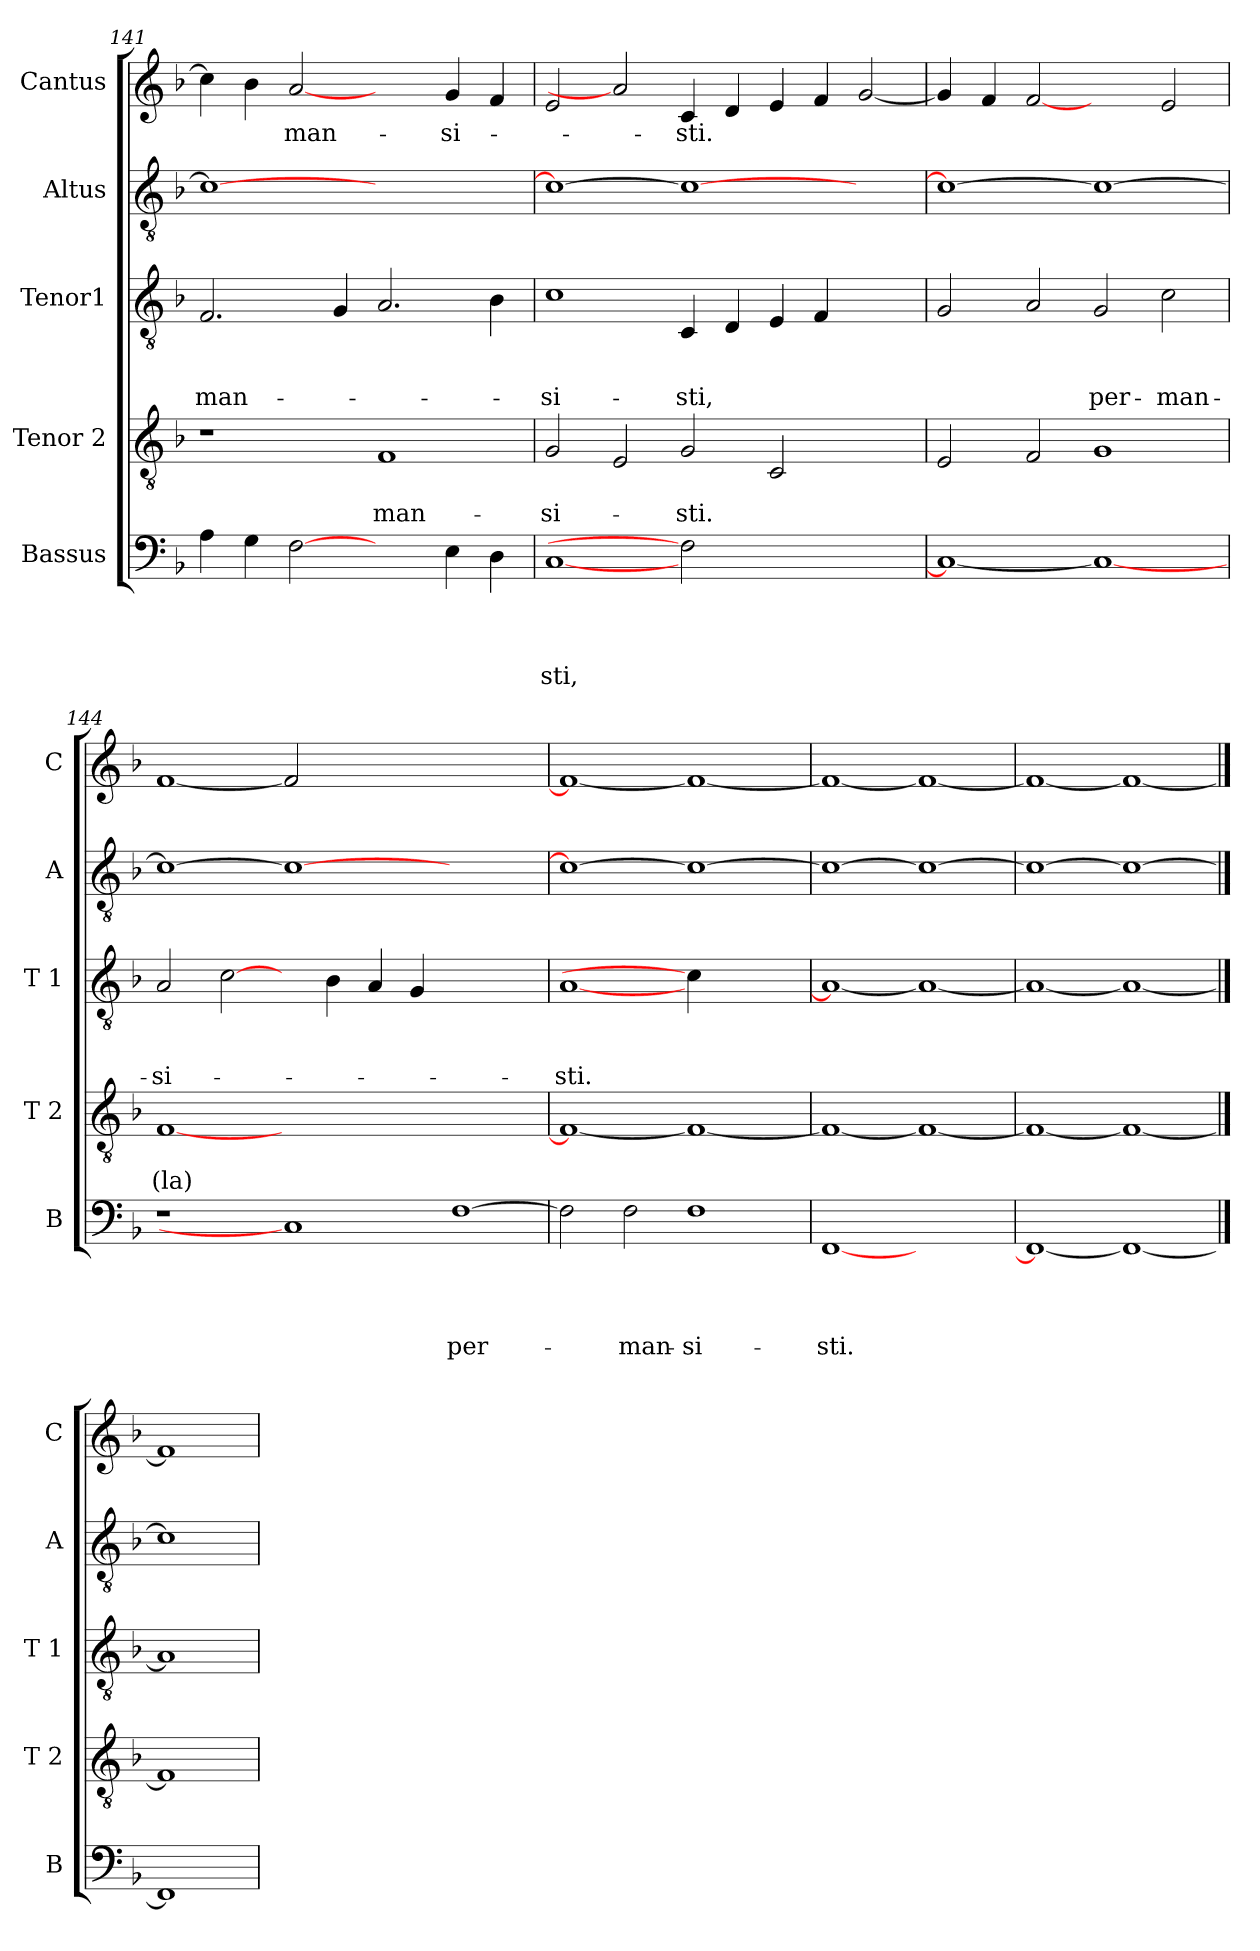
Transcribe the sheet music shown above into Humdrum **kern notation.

**kern	**text	**text	**text	**text	**kern	**text	**text	**kern	**text	**text	**text	**kern	**kern	**text
*part5	*part5	*part5	*part5	*part5	*part4	*part4	*part4	*part3	*part3	*part3	*part3	*part2	*part1	*part1
*staff5	*staff5	*staff5	*staff5	*staff5	*staff4	*staff4	*staff4	*staff3	*staff3	*staff3	*staff3	*staff2	*staff1	*staff1
*I"Bassus	*	*	*	*	*I"Tenor 2	*	*	*I"Tenor1	*	*	*	*I"Altus	*I"Cantus	*
*I'B	*	*	*	*	*I'T 2	*	*	*I'T 1	*	*	*	*I'A	*I'C	*
*clefF4	*	*	*	*	*clefGv2	*	*	*clefGv2	*	*	*	*clefGv2	*clefG2	*
*k[b-]	*	*	*	*	*k[b-]	*	*	*k[b-]	*	*	*	*k[b-]	*k[b-]	*
*F:	*	*	*	*	*F:	*	*	*F:	*	*	*	*F:	*F:	*
=141	=141	=141	=141	=141	=141	=141	=141	=141	=141	=141	=141	=141	=141	=141
!	!	!	!	!	!	!	!	!	!	!	!LO:LY:b	!	!	!
4A\	.	.	.	.	1r	.	.	2.F/	.	.	-man-	1c_	4cc\]	.
4G\	.	.	.	.	.	.	.	.	.	.	.	.	4b-\	.
!	!	!	!	!	!	!	!	!	!	!	!	!	!	!LO:LY:b
[2F	.	.	.	.	.	.	.	.	.	.	.	.	[2a	-man-
.	.	.	.	.	.	.	.	4G/	.	.	.	.	.	.
!	!	!	!	!	!	!	!LO:LY:b	!	!	!	!	!	!	!
2ryy	.	.	.	.	1F	.	man-	2.A/	.	.	.	1ryy	2ryy	.
!	!	!	!	!	!	!	!	!	!	!	!	!	!	!LO:LY:b
4E\	.	.	.	.	.	.	.	.	.	.	.	.	4g/	-si-
4D\	.	.	.	.	.	.	.	4B-\	.	.	.	.	4f/	.
=142	=142	=142	=142	=142	=142	=142	=142	=142	=142	=142	=142	=142	=142	=142
!	!	!	!	!LO:LY:b	!	!	!LO:LY:b	!	!	!	!LO:LY:b	!	!	!
[1C	.	.	.	-sti,	2G/	.	-si-	1c	.	.	-si-	1c_	2e/	.
.	.	.	.	.	2E/	.	.	.	.	.	.	.	2a]	.
!	!	!	!	!	!	!	!LO:LY:b	!	!	!	!LO:LY:b	!	!	!LO:LY:b
2F]	.	.	.	.	2G/	.	-sti.	4C/	.	.	-sti,	1c_	4c/	-sti.
.	.	.	.	.	.	.	.	4D/	.	.	.	.	4d/	.
1ryy	.	.	.	.	2C/	.	.	4E/	.	.	.	.	4e/	.
.	.	.	.	.	.	.	.	4F/	.	.	.	.	4f/	.
.	.	.	.	.	2ryy	.	.	2ryy	.	.	.	2ryy	[2g/	.
=143	=143	=143	=143	=143	=143	=143	=143	=143	=143	=143	=143	=143	=143	=143
1C_	.	.	.	.	2E/	.	.	2G/	.	.	.	1c_	4g/]	.
.	.	.	.	.	.	.	.	.	.	.	.	.	4f/	.
.	.	.	.	.	2F/	.	.	2A/	.	.	.	.	[2f	.
!	!	!	!	!	!	!	!	!	!	!	!LO:LY:b	!	!	!
1C_	.	.	.	.	1G	.	.	2G/	.	.	per-	1c_	2ryy	.
!	!	!	!	!	!	!	!	!	!	!	!LO:LY:b	!	!	!
.	.	.	.	.	.	.	.	2c\	.	.	-man-	.	2e/	.
=144	=144	=144	=144	=144	=144	=144	=144	=144	=144	=144	=144	=144	=144	=144
!	!	!	!	!	!	!	!LO:LY:b	!	!	!	!LO:LY:b	!	!	!
1r	.	.	.	.	[1F	.	(la)	2A/	.	.	-si-	1c_	[1f	.
.	.	.	.	.	.	.	.	[2c\	.	.	.	.	.	.
1C]	.	.	.	.	0ryy	.	.	4ryy	.	.	.	1c_	2f]	.
.	.	.	.	.	.	.	.	4B-\	.	.	.	.	.	.
.	.	.	.	.	.	.	.	4A/	.	.	.	.	1.ryy	.
.	.	.	.	.	.	.	.	4G/	.	.	.	.	.	.
!	!	!	!	!LO:LY:b	!	!	!	!	!	!	!	!	!	!
[1F	.	.	.	per-	.	.	.	1ryy	.	.	.	1ryy	.	.
=145	=145	=145	=145	=145	=145	=145	=145	=145	=145	=145	=145	=145	=145	=145
!	!	!	!	!	!	!	!	!	!	!	!LO:LY:b	!	!	!
2F\]	.	.	.	.	1F_	.	.	[1A	.	.	-sti.	1c_	1f_	.
!	!	!	!	!LO:LY:b	!	!	!	!	!	!	!	!	!	!
2F\	.	.	.	-man-	.	.	.	.	.	.	.	.	.	.
!	!	!	!	!LO:LY:b	!	!	!	!	!	!	!	!	!	!
1F	.	.	.	-si-	1F_	.	.	4c\]	.	.	.	1c_	1f_	.
.	.	.	.	.	.	.	.	2.ryy	.	.	.	.	.	.
=146	=146	=146	=146	=146	=146	=146	=146	=146	=146	=146	=146	=146	=146	=146
!	!	!	!	!LO:LY:b	!	!	!	!	!	!	!	!	!	!
[1FF	.	.	.	-sti.	1F_	.	.	1A_	.	.	.	1c_	1f_	.
1ryy	.	.	.	.	1F_	.	.	1A_	.	.	.	1c_	1f_	.
=147	=147	=147	=147	=147	=147	=147	=147	=147	=147	=147	=147	=147	=147	=147
1FF_	.	.	.	.	1F_	.	.	1A_	.	.	.	1c_	1f_	.
1FF_	.	.	.	.	1F_	.	.	1A_	.	.	.	1c_	1f_	.
==148	==148	==148	==148	==148	==148	==148	==148	==148	==148	==148	==148	==148	==148	==148
1FF]	.	.	.	.	1F]	.	.	1A]	.	.	.	1c]	1f]	.
=	=	=	=	=	=	=	=	=	=	=	=	=	=	=
*-	*-	*-	*-	*-	*-	*-	*-	*-	*-	*-	*-	*-	*-	*-
